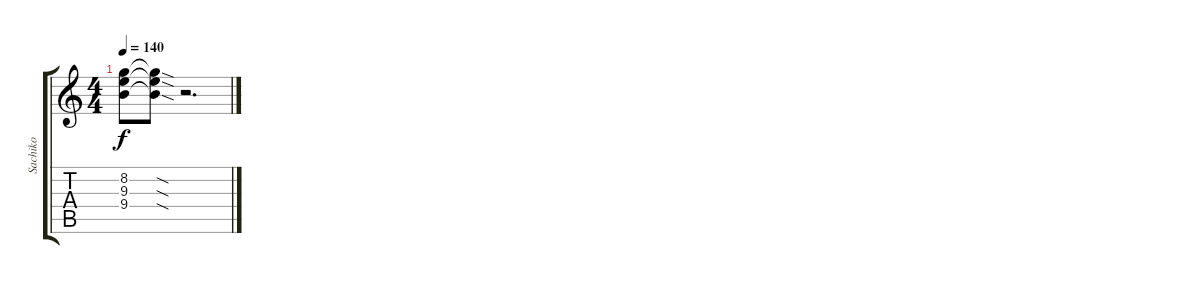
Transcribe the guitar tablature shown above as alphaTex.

\track ("Sachiko" "Sachiko") {instrument overdrivenguitar}
\staff {score tabs}
\tuning (E4 B3 G3 D3 A2 E2) {hide}
\ts (4 4)
\tempo 140
\clef g2
\ks c
(8.2 9.3 9.4).8{dy f} (8.2{sod t} 9.3{sod t} 9.4{sod t}).8 r.2{d}
